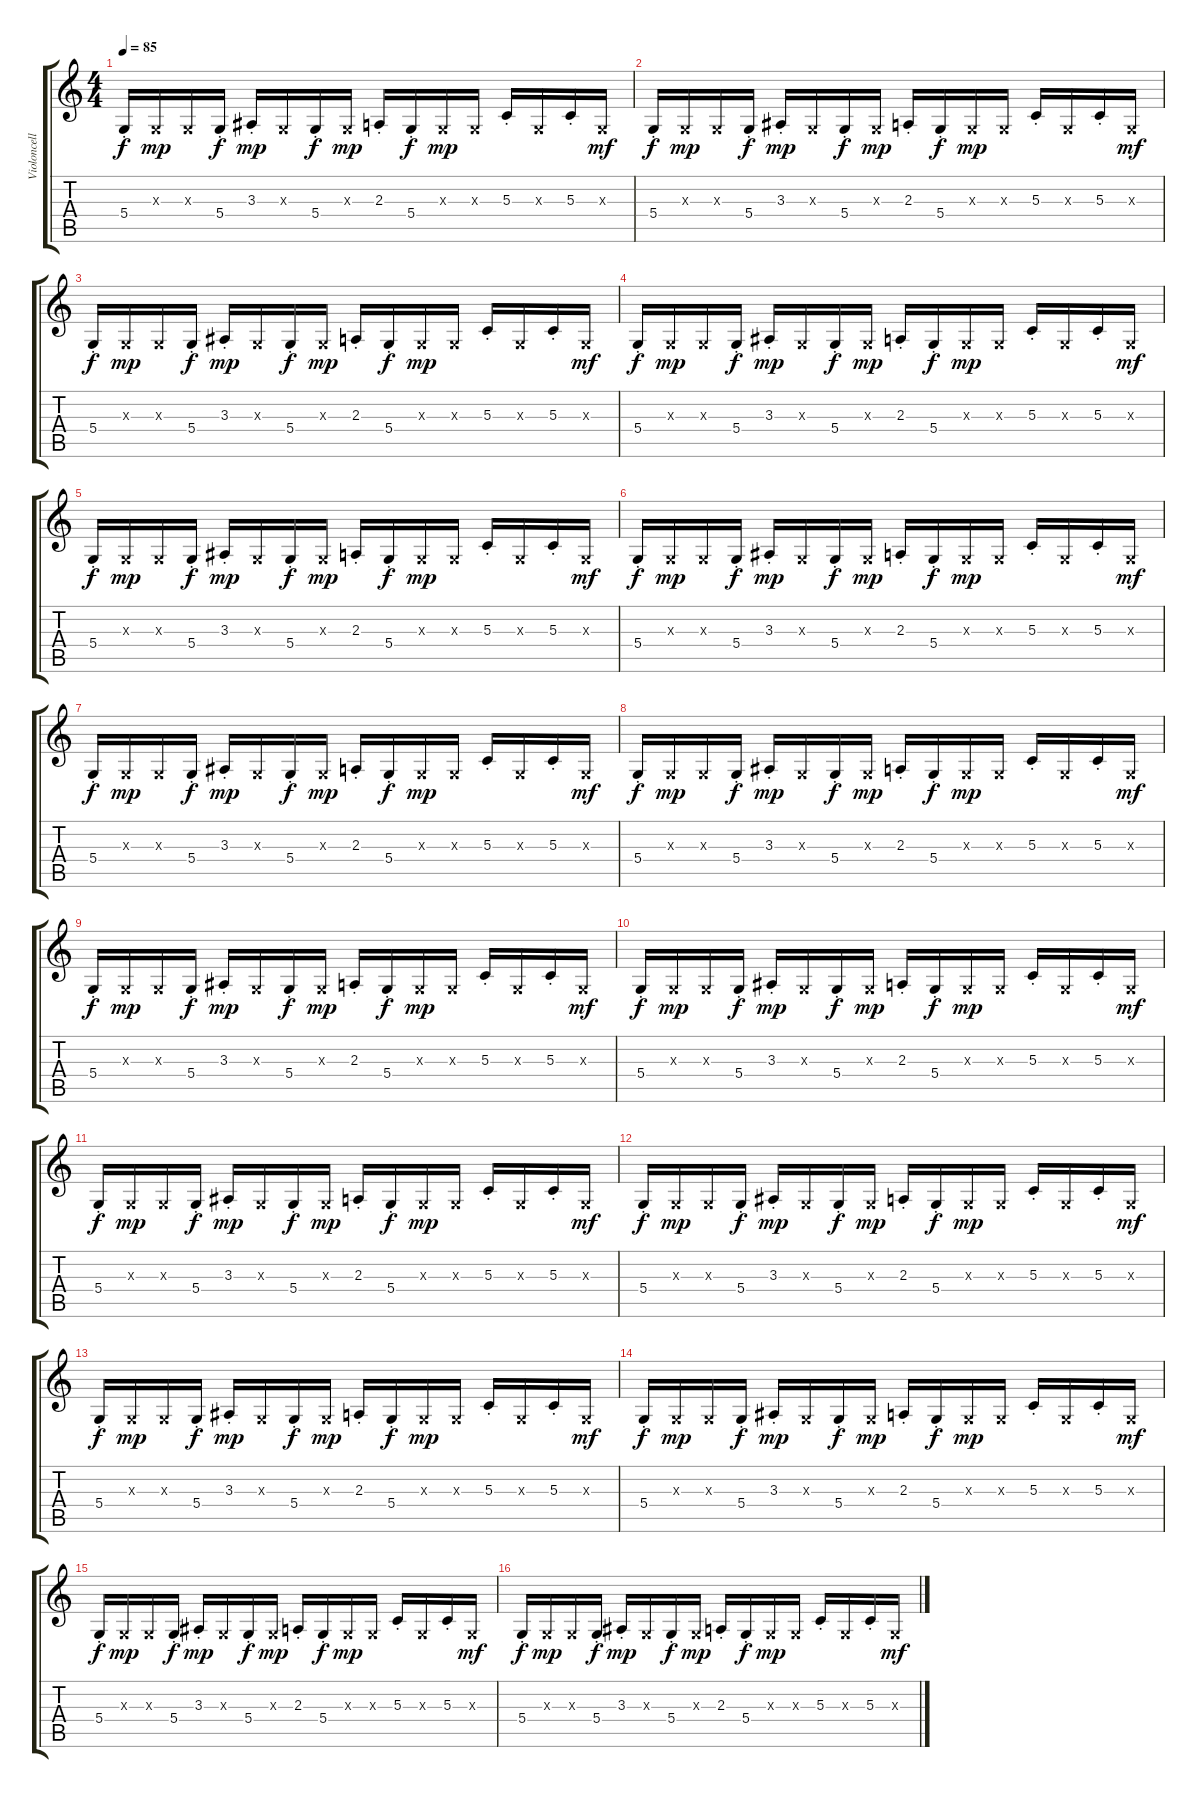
\track ("Violoncelle" "Violoncell") {instrument cello}
\staff {score tabs}
\tuning (E4 B3 G3 D3 A2 E2) {hide}
\ts (4 4)
\tempo 85
\clef g2
\ks c
5.4{st}.16{dy f} 0.3{x}.16{dy mp} 0.3{x}.16 5.4{st}.16{dy f} 3.3{st}.16{dy mp} 0.3{x}.16 5.4{st}.16{dy f} 0.3{x}.16{dy mp} 2.3{st}.16 5.4{st}.16{dy f} 0.3{x}.16{dy mp} 0.3{x}.16 5.3{st}.16 0.3{x}.16 5.3{st}.16 0.3{x}.16{dy mf} |
5.4{st}.16{dy f} 0.3{x}.16{dy mp} 0.3{x}.16 5.4{st}.16{dy f} 3.3{st}.16{dy mp} 0.3{x}.16 5.4{st}.16{dy f} 0.3{x}.16{dy mp} 2.3{st}.16 5.4{st}.16{dy f} 0.3{x}.16{dy mp} 0.3{x}.16 5.3{st}.16 0.3{x}.16 5.3{st}.16 0.3{x}.16{dy mf} |
5.4{st}.16{dy f} 0.3{x}.16{dy mp} 0.3{x}.16 5.4{st}.16{dy f} 3.3{st}.16{dy mp} 0.3{x}.16 5.4{st}.16{dy f} 0.3{x}.16{dy mp} 2.3{st}.16 5.4{st}.16{dy f} 0.3{x}.16{dy mp} 0.3{x}.16 5.3{st}.16 0.3{x}.16 5.3{st}.16 0.3{x}.16{dy mf} |
5.4{st}.16{dy f} 0.3{x}.16{dy mp} 0.3{x}.16 5.4{st}.16{dy f} 3.3{st}.16{dy mp} 0.3{x}.16 5.4{st}.16{dy f} 0.3{x}.16{dy mp} 2.3{st}.16 5.4{st}.16{dy f} 0.3{x}.16{dy mp} 0.3{x}.16 5.3{st}.16 0.3{x}.16 5.3{st}.16 0.3{x}.16{dy mf} |
5.4{st}.16{dy f} 0.3{x}.16{dy mp} 0.3{x}.16 5.4{st}.16{dy f} 3.3{st}.16{dy mp} 0.3{x}.16 5.4{st}.16{dy f} 0.3{x}.16{dy mp} 2.3{st}.16 5.4{st}.16{dy f} 0.3{x}.16{dy mp} 0.3{x}.16 5.3{st}.16 0.3{x}.16 5.3{st}.16 0.3{x}.16{dy mf} |
5.4{st}.16{dy f} 0.3{x}.16{dy mp} 0.3{x}.16 5.4{st}.16{dy f} 3.3{st}.16{dy mp} 0.3{x}.16 5.4{st}.16{dy f} 0.3{x}.16{dy mp} 2.3{st}.16 5.4{st}.16{dy f} 0.3{x}.16{dy mp} 0.3{x}.16 5.3{st}.16 0.3{x}.16 5.3{st}.16 0.3{x}.16{dy mf} |
5.4{st}.16{dy f} 0.3{x}.16{dy mp} 0.3{x}.16 5.4{st}.16{dy f} 3.3{st}.16{dy mp} 0.3{x}.16 5.4{st}.16{dy f} 0.3{x}.16{dy mp} 2.3{st}.16 5.4{st}.16{dy f} 0.3{x}.16{dy mp} 0.3{x}.16 5.3{st}.16 0.3{x}.16 5.3{st}.16 0.3{x}.16{dy mf} |
5.4{st}.16{dy f} 0.3{x}.16{dy mp} 0.3{x}.16 5.4{st}.16{dy f} 3.3{st}.16{dy mp} 0.3{x}.16 5.4{st}.16{dy f} 0.3{x}.16{dy mp} 2.3{st}.16 5.4{st}.16{dy f} 0.3{x}.16{dy mp} 0.3{x}.16 5.3{st}.16 0.3{x}.16 5.3{st}.16 0.3{x}.16{dy mf} |
5.4{st}.16{dy f} 0.3{x}.16{dy mp} 0.3{x}.16 5.4{st}.16{dy f} 3.3{st}.16{dy mp} 0.3{x}.16 5.4{st}.16{dy f} 0.3{x}.16{dy mp} 2.3{st}.16 5.4{st}.16{dy f} 0.3{x}.16{dy mp} 0.3{x}.16 5.3{st}.16 0.3{x}.16 5.3{st}.16 0.3{x}.16{dy mf} |
5.4{st}.16{dy f} 0.3{x}.16{dy mp} 0.3{x}.16 5.4{st}.16{dy f} 3.3{st}.16{dy mp} 0.3{x}.16 5.4{st}.16{dy f} 0.3{x}.16{dy mp} 2.3{st}.16 5.4{st}.16{dy f} 0.3{x}.16{dy mp} 0.3{x}.16 5.3{st}.16 0.3{x}.16 5.3{st}.16 0.3{x}.16{dy mf} |
5.4{st}.16{dy f} 0.3{x}.16{dy mp} 0.3{x}.16 5.4{st}.16{dy f} 3.3{st}.16{dy mp} 0.3{x}.16 5.4{st}.16{dy f} 0.3{x}.16{dy mp} 2.3{st}.16 5.4{st}.16{dy f} 0.3{x}.16{dy mp} 0.3{x}.16 5.3{st}.16 0.3{x}.16 5.3{st}.16 0.3{x}.16{dy mf} |
5.4{st}.16{dy f} 0.3{x}.16{dy mp} 0.3{x}.16 5.4{st}.16{dy f} 3.3{st}.16{dy mp} 0.3{x}.16 5.4{st}.16{dy f} 0.3{x}.16{dy mp} 2.3{st}.16 5.4{st}.16{dy f} 0.3{x}.16{dy mp} 0.3{x}.16 5.3{st}.16 0.3{x}.16 5.3{st}.16 0.3{x}.16{dy mf} |
5.4{st}.16{dy f} 0.3{x}.16{dy mp} 0.3{x}.16 5.4{st}.16{dy f} 3.3{st}.16{dy mp} 0.3{x}.16 5.4{st}.16{dy f} 0.3{x}.16{dy mp} 2.3{st}.16 5.4{st}.16{dy f} 0.3{x}.16{dy mp} 0.3{x}.16 5.3{st}.16 0.3{x}.16 5.3{st}.16 0.3{x}.16{dy mf} |
5.4{st}.16{dy f} 0.3{x}.16{dy mp} 0.3{x}.16 5.4{st}.16{dy f} 3.3{st}.16{dy mp} 0.3{x}.16 5.4{st}.16{dy f} 0.3{x}.16{dy mp} 2.3{st}.16 5.4{st}.16{dy f} 0.3{x}.16{dy mp} 0.3{x}.16 5.3{st}.16 0.3{x}.16 5.3{st}.16 0.3{x}.16{dy mf} |
5.4{st}.16{dy f} 0.3{x}.16{dy mp} 0.3{x}.16 5.4{st}.16{dy f} 3.3{st}.16{dy mp} 0.3{x}.16 5.4{st}.16{dy f} 0.3{x}.16{dy mp} 2.3{st}.16 5.4{st}.16{dy f} 0.3{x}.16{dy mp} 0.3{x}.16 5.3{st}.16 0.3{x}.16 5.3{st}.16 0.3{x}.16{dy mf} |
5.4{st}.16{dy f} 0.3{x}.16{dy mp} 0.3{x}.16 5.4{st}.16{dy f} 3.3{st}.16{dy mp} 0.3{x}.16 5.4{st}.16{dy f} 0.3{x}.16{dy mp} 2.3{st}.16 5.4{st}.16{dy f} 0.3{x}.16{dy mp} 0.3{x}.16 5.3{st}.16 0.3{x}.16 5.3{st}.16 0.3{x}.16{dy mf}
